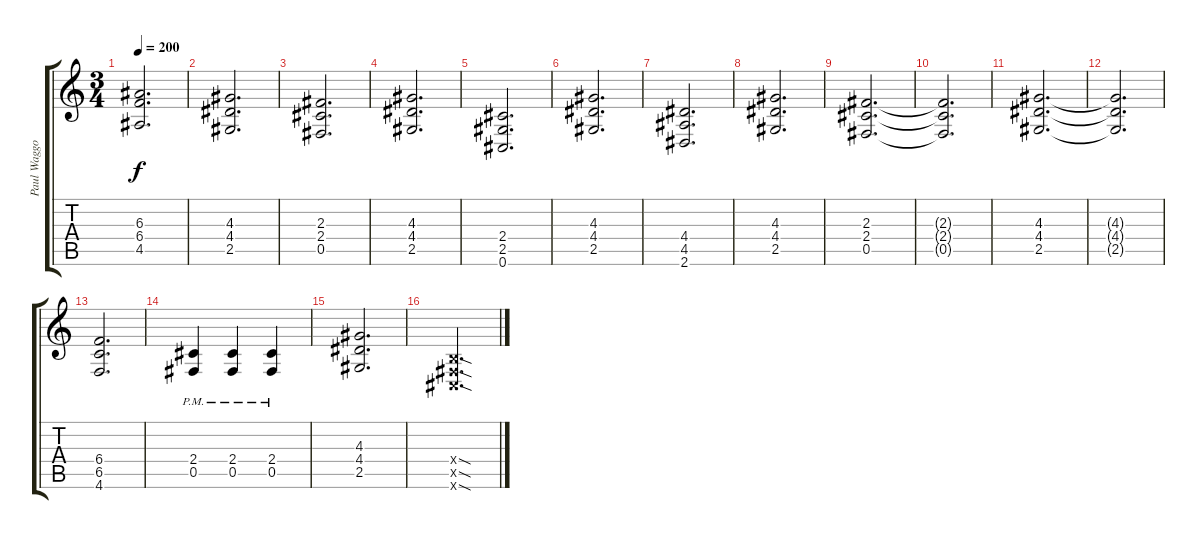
\track ("Paul Waggoner Rhythm Gtr." "Paul Waggo") {instrument distortionguitar}
\staff {score tabs}
\tuning (Db4 Ab3 E3 B2 Gb2 Db2) {hide}
\ts (3 4)
\tempo 200
\clef g2
\ks c
(6.3 6.4 4.5).2{d dy f} |
(4.3 4.4 2.5).2{d} |
(2.3 2.4 0.5).2{d} |
(4.3 4.4 2.5).2{d} |
(2.4 2.5 0.6).2{d} |
(4.3 4.4 2.5).2{d} |
(4.4 4.5 2.6).2{d} |
(4.3 4.4 2.5).2{d} |
(2.3 2.4 0.5).2{d} |
(2.3{t} 2.4{t} 0.5{t}).2{d} |
(4.3 4.4 2.5).2{d} |
(4.3{t} 4.4{t} 2.5{t}).2{d} |
(6.4 6.5 4.6).2{d} |
(2.4{pm} 0.5{pm}).4 (2.4{pm} 0.5{pm}).4 (2.4{pm} 0.5{pm}).4 |
(4.3 4.4 2.5).2{d} |
(0.4{sod x} 0.5{sod x} 0.6{sod x}).2{d}
